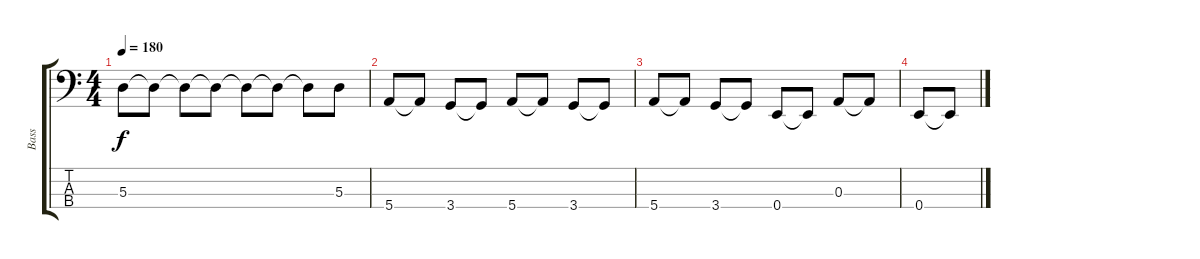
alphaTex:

\track ("Bass" "Bass") {instrument electricbassfinger}
\staff {score tabs}
\tuning (G2 D2 A1 E1) {hide}
\ts (4 4)
\tempo 180
\clef f4
\ks c
5.3.8{dy f} 5.3{t}.8 5.3{t}.8 5.3{t}.8 5.3{t}.8 5.3{t}.8 5.3{t}.8 5.3.8 |
5.4.8 5.4{t}.8 3.4.8 3.4{t}.8 5.4.8 5.4{t}.8 3.4.8 3.4{t}.8 |
5.4.8 5.4{t}.8 3.4.8 3.4{t}.8 0.4.8 0.4{t}.8 0.3.8 0.3{t}.8 |
0.4.8 0.4{t}.8
